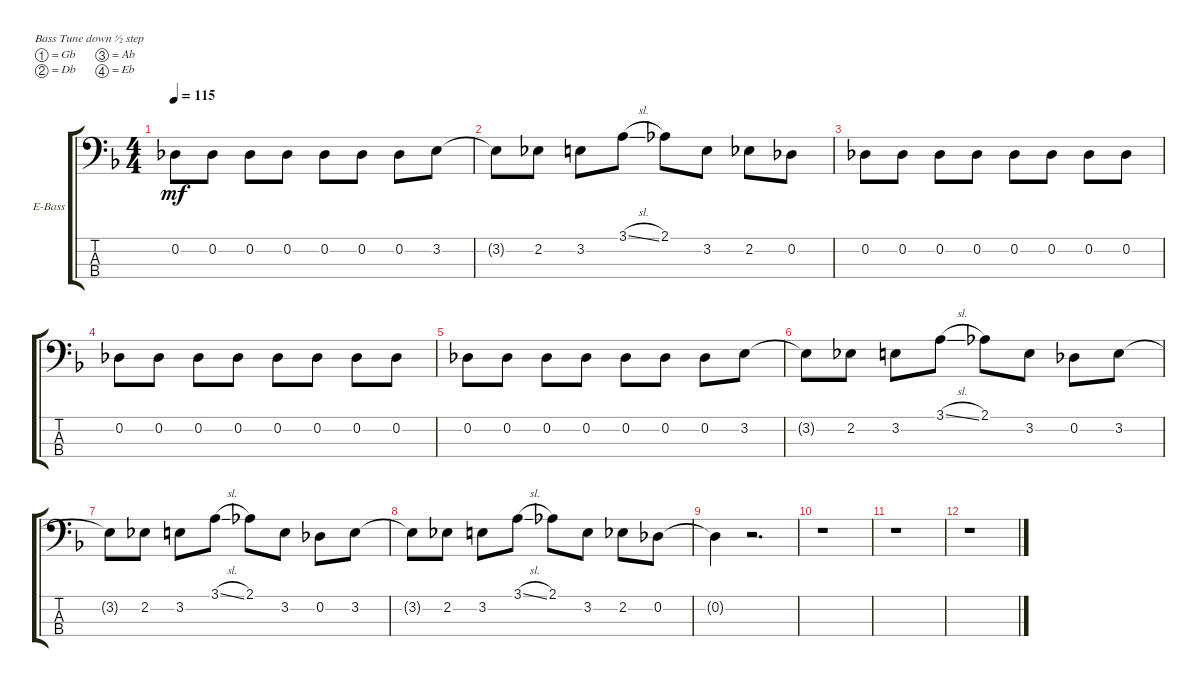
\defaultSystemsLayout 4
\bracketExtendMode groupsimilarinstruments
\firstSystemTrackNameOrientation horizontal
\otherSystemsTrackNameOrientation horizontal
\track ("Phil Soussan" "E-Bass") {instrument electricbassfinger}
\staff {score tabs}
\tuning (Gb2 Db2 Ab1 Eb1)
\ts (4 4)
\tempo 115
\clef f4
\ks f
0.2.8{dy mf} 0.2.8 0.2.8 0.2.8 0.2.8 0.2.8 0.2.8 3.2.8 |
3.2{t}.8 2.2.8 3.2.8 3.1{sl}.8 2.1.8 3.2.8 2.2.8 0.2.8 |
0.2.8 0.2.8 0.2.8 0.2.8 0.2.8 0.2.8 0.2.8 0.2.8 |
0.2.8 0.2.8 0.2.8 0.2.8 0.2.8 0.2.8 0.2.8 0.2.8 |
0.2.8 0.2.8 0.2.8 0.2.8 0.2.8 0.2.8 0.2.8 3.2.8 |
3.2{t}.8 2.2.8 3.2.8 3.1{sl}.8 2.1.8 3.2.8 0.2.8 3.2.8 |
3.2{t}.8 2.2.8 3.2.8 3.1{sl}.8 2.1.8 3.2.8 0.2.8 3.2.8 |
3.2{t}.8 2.2.8 3.2.8 3.1{sl}.8 2.1.8 3.2.8 2.2.8 0.2.8 |
0.2{t}.4 r.2{d} |
r.1 |
r.1 |
r.1
